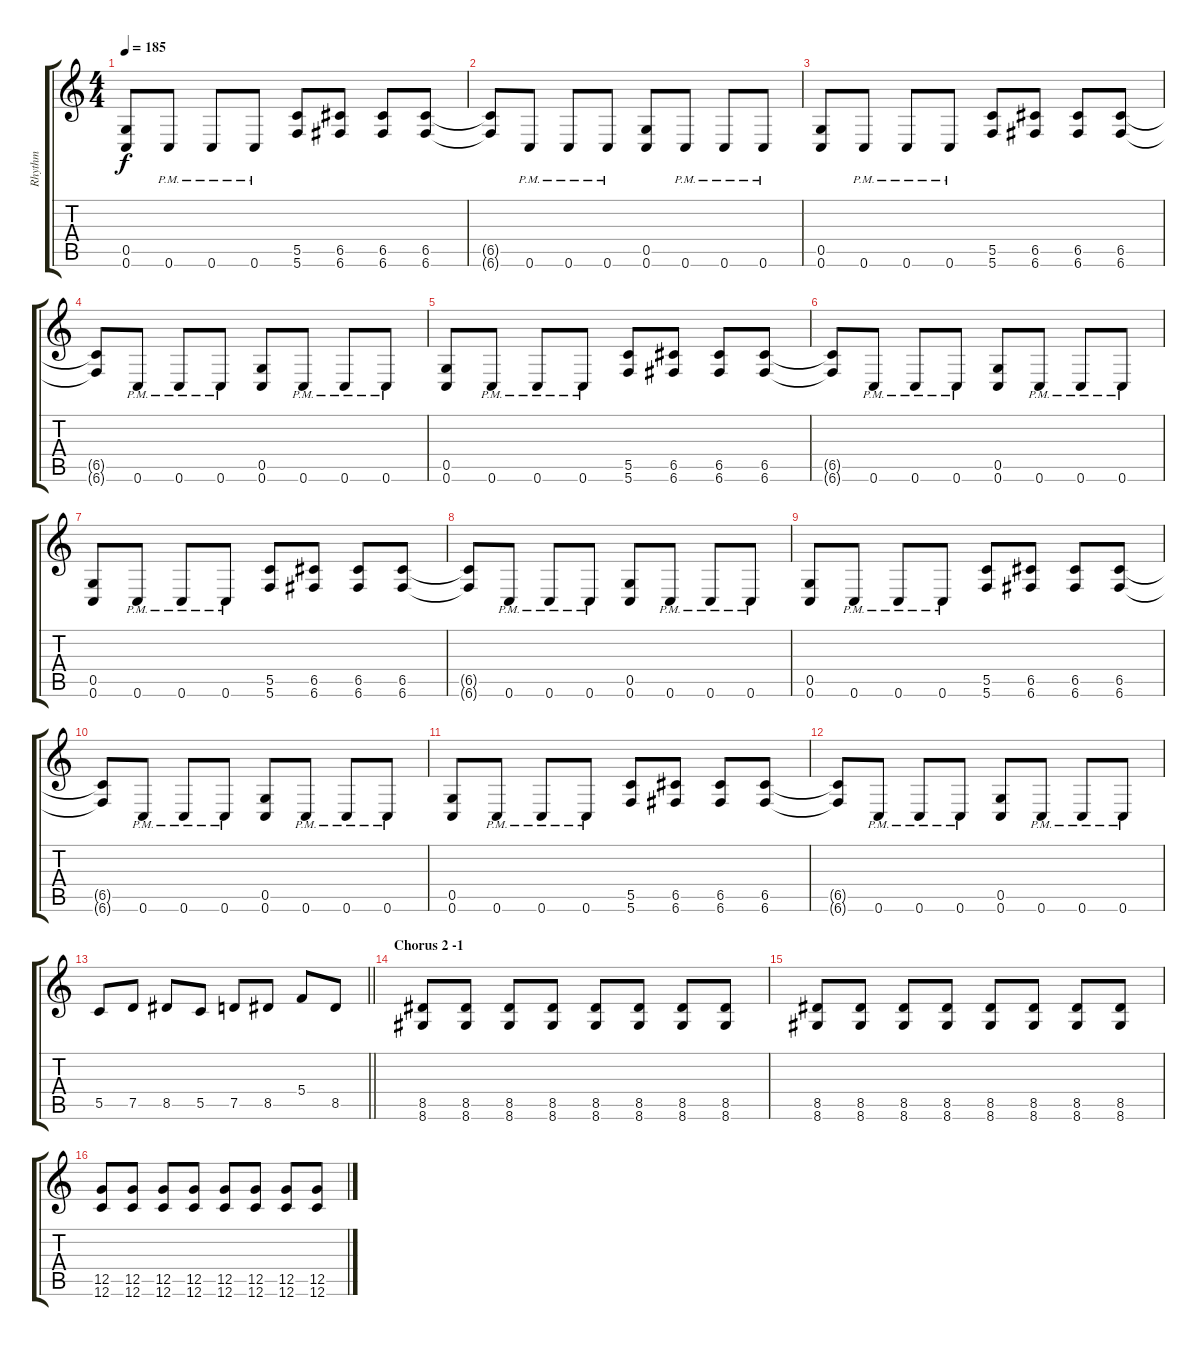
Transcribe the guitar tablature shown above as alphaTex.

\track ("Rhythm" "Rhythm") {instrument overdrivenguitar}
\staff {score tabs}
\tuning (D4 A3 F3 C3 G2 C2) {hide}
\ts (4 4)
\tempo 185
\clef g2
\ks c
(0.5 0.6).8{dy f} 0.6{pm}.8 0.6{pm}.8 0.6{pm}.8 (5.5 5.6).8 (6.5 6.6).8 (6.5 6.6).8 (6.5 6.6).8 |
(6.5{t} 6.6{t}).8 0.6{pm}.8 0.6{pm}.8 0.6{pm}.8 (0.5 0.6).8 0.6{pm}.8 0.6{pm}.8 0.6{pm}.8 |
(0.5 0.6).8 0.6{pm}.8 0.6{pm}.8 0.6{pm}.8 (5.5 5.6).8 (6.5 6.6).8 (6.5 6.6).8 (6.5 6.6).8 |
(6.5{t} 6.6{t}).8 0.6{pm}.8 0.6{pm}.8 0.6{pm}.8 (0.5 0.6).8 0.6{pm}.8 0.6{pm}.8 0.6{pm}.8 |
(0.5 0.6).8 0.6{pm}.8 0.6{pm}.8 0.6{pm}.8 (5.5 5.6).8 (6.5 6.6).8 (6.5 6.6).8 (6.5 6.6).8 |
(6.5{t} 6.6{t}).8 0.6{pm}.8 0.6{pm}.8 0.6{pm}.8 (0.5 0.6).8 0.6{pm}.8 0.6{pm}.8 0.6{pm}.8 |
(0.5 0.6).8 0.6{pm}.8 0.6{pm}.8 0.6{pm}.8 (5.5 5.6).8 (6.5 6.6).8 (6.5 6.6).8 (6.5 6.6).8 |
(6.5{t} 6.6{t}).8 0.6{pm}.8 0.6{pm}.8 0.6{pm}.8 (0.5 0.6).8 0.6{pm}.8 0.6{pm}.8 0.6{pm}.8 |
(0.5 0.6).8 0.6{pm}.8 0.6{pm}.8 0.6{pm}.8 (5.5 5.6).8 (6.5 6.6).8 (6.5 6.6).8 (6.5 6.6).8 |
(6.5{t} 6.6{t}).8 0.6{pm}.8 0.6{pm}.8 0.6{pm}.8 (0.5 0.6).8 0.6{pm}.8 0.6{pm}.8 0.6{pm}.8 |
(0.5 0.6).8 0.6{pm}.8 0.6{pm}.8 0.6{pm}.8 (5.5 5.6).8 (6.5 6.6).8 (6.5 6.6).8 (6.5 6.6).8 |
(6.5{t} 6.6{t}).8 0.6{pm}.8 0.6{pm}.8 0.6{pm}.8 (0.5 0.6).8 0.6{pm}.8 0.6{pm}.8 0.6{pm}.8 |
\barLineRight lightlight
5.5.8 7.5.8 8.5.8 5.5.8 7.5.8 8.5.8 5.4.8 8.5.8 |
\section ("" "Chorus 2 -1")
(8.5 8.6).8 (8.5 8.6).8 (8.5 8.6).8 (8.5 8.6).8 (8.5 8.6).8 (8.5 8.6).8 (8.5 8.6).8 (8.5 8.6).8 |
(8.5 8.6).8 (8.5 8.6).8 (8.5 8.6).8 (8.5 8.6).8 (8.5 8.6).8 (8.5 8.6).8 (8.5 8.6).8 (8.5 8.6).8 |
(12.5 12.6).8 (12.5 12.6).8 (12.5 12.6).8 (12.5 12.6).8 (12.5 12.6).8 (12.5 12.6).8 (12.5 12.6).8 (12.5 12.6).8
